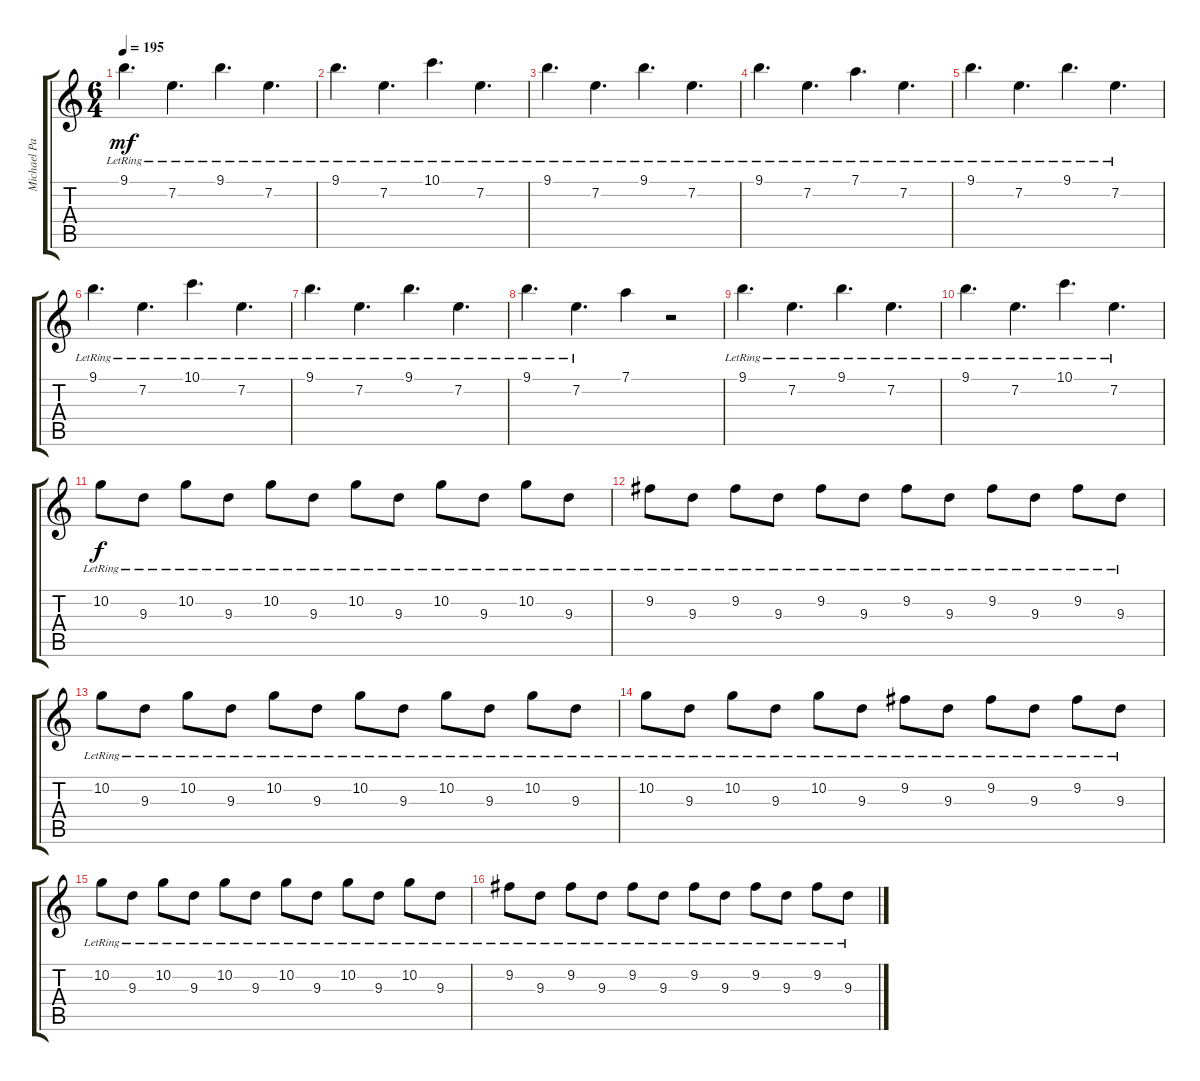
\track ("Michael Paget" "Michael Pa") {instrument distortionguitar}
\staff {score tabs}
\tuning (D4 A3 F3 C3 G2 C2) {hide}
\ts (6 4)
\tempo 195
\clef g2
\ks c
9.1{lr}.4{d dy mf} 7.2{lr}.4{d} 9.1{lr}.4{d} 7.2{lr}.4{d} |
9.1{lr}.4{d} 7.2{lr}.4{d} 10.1{lr}.4{d} 7.2{lr}.4{d} |
9.1{lr}.4{d} 7.2{lr}.4{d} 9.1{lr}.4{d} 7.2{lr}.4{d} |
9.1{lr}.4{d} 7.2{lr}.4{d} 7.1{lr}.4{d} 7.2{lr}.4{d} |
9.1{lr}.4{d} 7.2{lr}.4{d} 9.1{lr}.4{d} 7.2{lr}.4{d} |
9.1{lr}.4{d} 7.2{lr}.4{d} 10.1{lr}.4{d} 7.2{lr}.4{d} |
9.1{lr}.4{d} 7.2{lr}.4{d} 9.1{lr}.4{d} 7.2{lr}.4{d} |
9.1{lr}.4{d} 7.2{lr}.4{d} 7.1.4 r.2 |
9.1{lr}.4{d} 7.2{lr}.4{d} 9.1{lr}.4{d} 7.2{lr}.4{d} |
9.1{lr}.4{d} 7.2{lr}.4{d} 10.1{lr}.4{d} 7.2{lr}.4{d} |
10.2{lr}.8{dy f} 9.3{lr}.8 10.2{lr}.8 9.3{lr}.8 10.2{lr}.8 9.3{lr}.8 10.2{lr}.8 9.3{lr}.8 10.2{lr}.8 9.3{lr}.8 10.2{lr}.8 9.3{lr}.8 |
9.2{lr}.8 9.3{lr}.8 9.2{lr}.8 9.3{lr}.8 9.2{lr}.8 9.3{lr}.8 9.2{lr}.8 9.3{lr}.8 9.2{lr}.8 9.3{lr}.8 9.2{lr}.8 9.3{lr}.8 |
10.2{lr}.8 9.3{lr}.8 10.2{lr}.8 9.3{lr}.8 10.2{lr}.8 9.3{lr}.8 10.2{lr}.8 9.3{lr}.8 10.2{lr}.8 9.3{lr}.8 10.2{lr}.8 9.3{lr}.8 |
10.2{lr}.8 9.3{lr}.8 10.2{lr}.8 9.3{lr}.8 10.2{lr}.8 9.3{lr}.8 9.2{lr}.8 9.3{lr}.8 9.2{lr}.8 9.3{lr}.8 9.2{lr}.8 9.3{lr}.8 |
10.2{lr}.8 9.3{lr}.8 10.2{lr}.8 9.3{lr}.8 10.2{lr}.8 9.3{lr}.8 10.2{lr}.8 9.3{lr}.8 10.2{lr}.8 9.3{lr}.8 10.2{lr}.8 9.3{lr}.8 |
9.2{lr}.8 9.3{lr}.8 9.2{lr}.8 9.3{lr}.8 9.2{lr}.8 9.3{lr}.8 9.2{lr}.8 9.3{lr}.8 9.2{lr}.8 9.3{lr}.8 9.2{lr}.8 9.3{lr}.8
